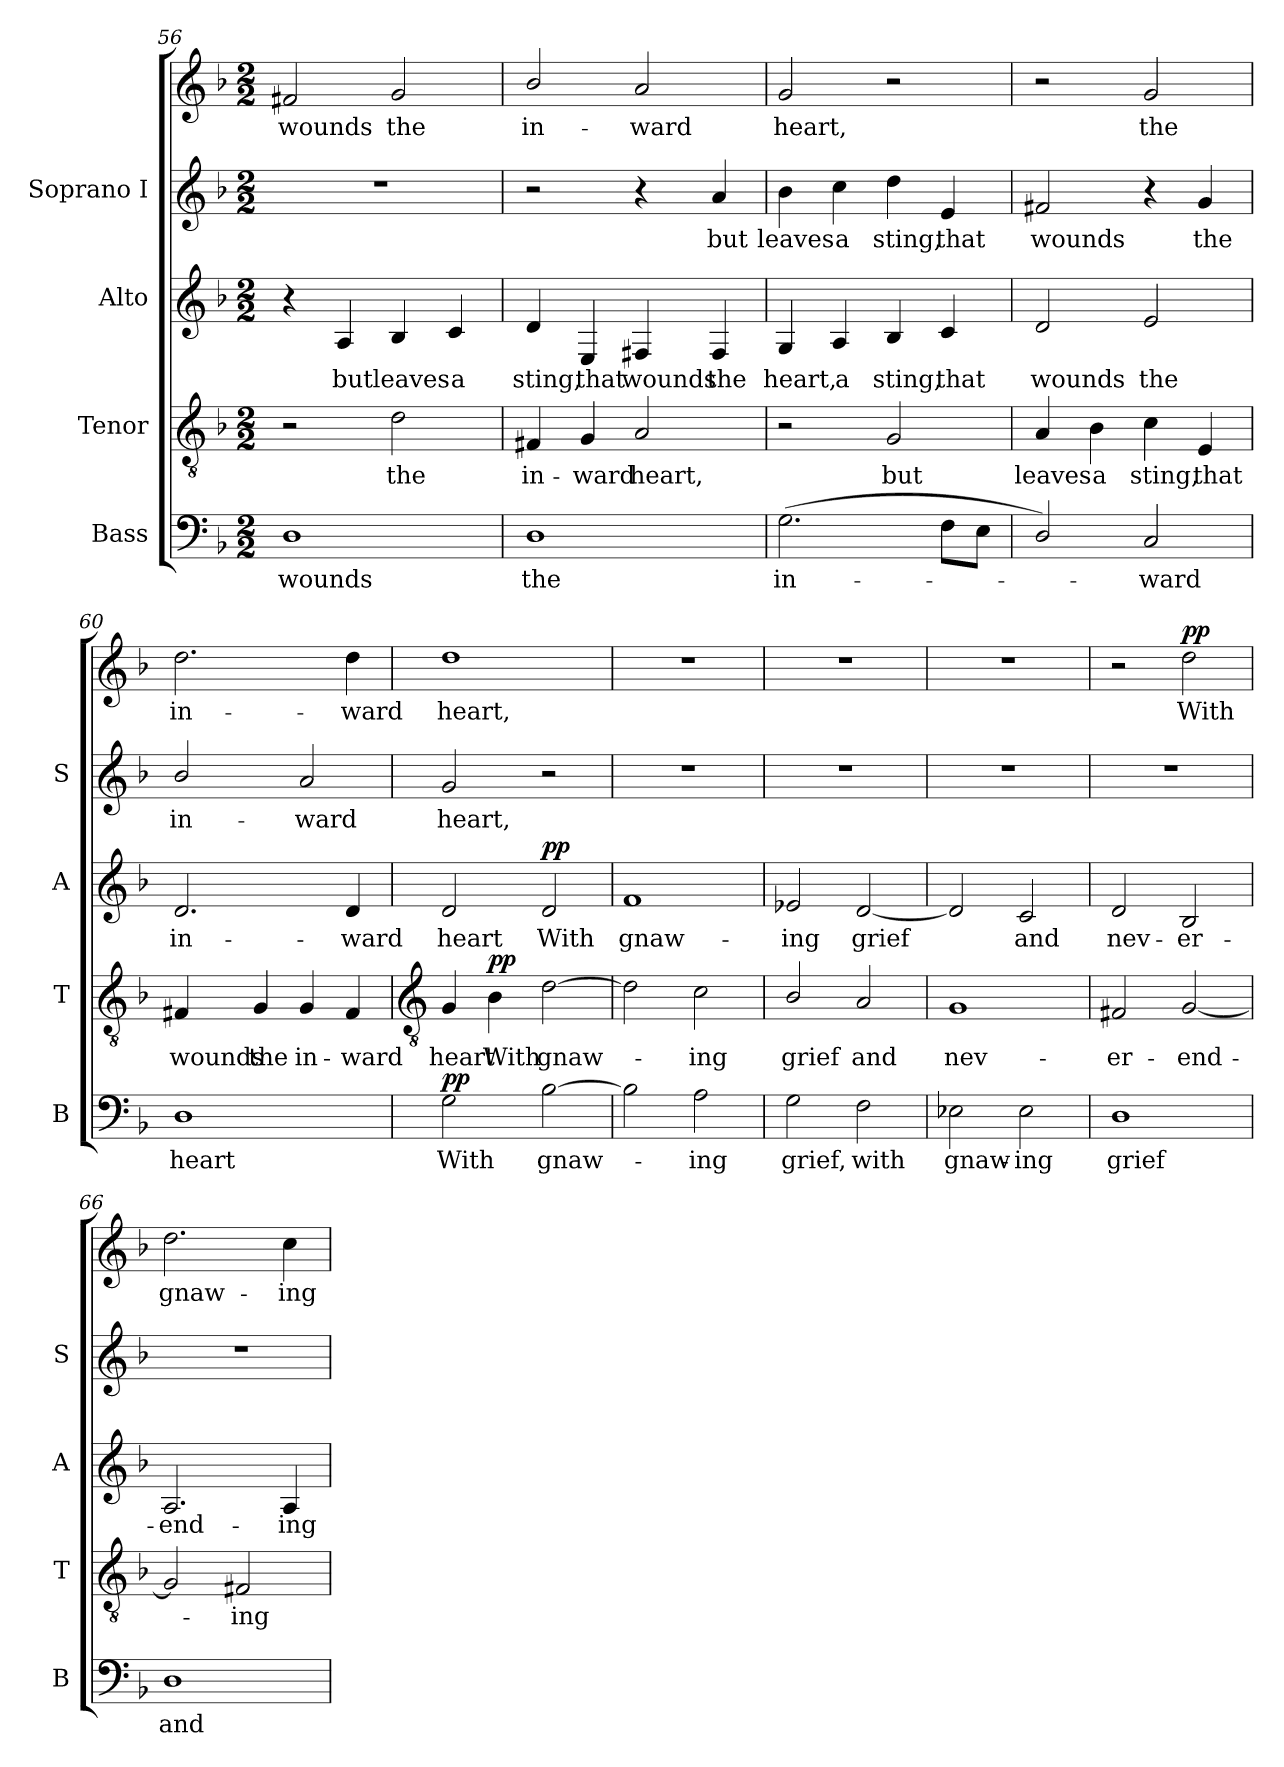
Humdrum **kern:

**kern	**text	**dynam	**kern	**text	**dynam	**kern	**text	**dynam	**kern	**text	**kern	**text	**dynam
*part4	*part4	*part4	*part3	*part3	*part3	*part2	*part2	*part2	*part1	*part1	*part1	*part1	*part1
*staff5	*staff5	*staff5	*staff4	*staff4	*staff4	*staff3	*staff3	*staff3	*staff2	*staff2	*staff1	*staff1	*staff1/2
*I"Bass	*	*	*I"Tenor	*	*	*I"Alto	*	*	*I"Soprano I	*	*	*	*
*I'B	*	*	*I'T	*	*	*I'A	*	*	*I'S	*	*	*	*
!!LO:LB:g=z
*clefF4	*	*	*clefGv2	*	*	*clefG2	*	*	*clefG2	*	*clefG2	*	*
*k[b-]	*	*	*k[b-]	*	*	*k[b-]	*	*	*k[b-]	*	*k[b-]	*	*
*F:	*	*	*F:	*	*	*F:	*	*	*F:	*	*F:	*	*
*M2/2	*	*	*M2/2	*	*	*M2/2	*	*	*M2/2	*	*M2/2	*	*
=56	=56	=56	=56	=56	=56	=56	=56	=56	=56	=56	=56	=56	=56
!	!LO:LY:b	!	!	!	!	!	!	!	!	!	!	!LO:LY:b	!
1D	wounds	.	2r	.	.	4r	.	.	1r	.	2f#X	wounds	.
!	!	!	!	!	!	!	!LO:LY:b	!	!	!	!	!	!
.	.	.	.	.	.	4A	but	.	.	.	.	.	.
!	!	!	!	!LO:LY:b	!	!	!LO:LY:b	!	!	!	!	!LO:LY:b	!
.	.	.	2d	the	.	4B-	leaves	.	.	.	2g	the	.
!	!	!	!	!	!	!	!LO:LY:b	!	!	!	!	!	!
.	.	.	.	.	.	4c	a	.	.	.	.	.	.
=57	=57	=57	=57	=57	=57	=57	=57	=57	=57	=57	=57	=57	=57
!	!LO:LY:b	!	!	!LO:LY:b	!	!	!LO:LY:b	!	!	!	!	!LO:LY:b	!
1D	the	.	4F#X	in-	.	4d	sting,	.	2r	.	2b-/	in-	.
!	!	!	!	!LO:LY:b	!	!	!LO:LY:b	!	!	!	!	!	!
.	.	.	4G	-ward	.	4E	that	.	.	.	.	.	.
!	!	!	!	!LO:LY:b	!	!	!LO:LY:b	!	!	!	!	!LO:LY:b	!
.	.	.	2A	heart,	.	4F#X	wounds	.	4r	.	2a	-ward	.
!	!	!	!	!	!	!	!LO:LY:b	!	!	!LO:LY:b	!	!	!
.	.	.	.	.	.	4F#	the	.	4a	but	.	.	.
=58	=58	=58	=58	=58	=58	=58	=58	=58	=58	=58	=58	=58	=58
!	!LO:LY:b	!	!	!	!	!	!LO:LY:b	!	!	!LO:LY:b	!	!LO:LY:b	!
(>2.G	in-	.	2r	.	.	4G	heart,	.	4b-	leaves	2g	heart,	.
!	!	!	!	!	!	!	!LO:LY:b	!	!	!LO:LY:b	!	!	!
.	.	.	.	.	.	4A	a	.	4cc	a	.	.	.
!	!	!	!	!LO:LY:b	!	!	!LO:LY:b	!	!	!LO:LY:b	!	!	!
.	.	.	2G	but	.	4B-	sting,	.	4dd	sting,	2r	.	.
!	!	!	!	!	!	!	!LO:LY:b	!	!	!LO:LY:b	!	!	!
8FL	.	.	.	.	.	4c	that	.	4e	that	.	.	.
8EJ	.	.	.	.	.	.	.	.	.	.	.	.	.
=59	=59	=59	=59	=59	=59	=59	=59	=59	=59	=59	=59	=59	=59
!	!	!	!	!LO:LY:b	!	!	!LO:LY:b	!	!	!LO:LY:b	!	!	!
2D/)	.	.	4A	leaves	.	2d	wounds	.	2f#X	wounds	2r	.	.
!	!	!	!	!LO:LY:b	!	!	!	!	!	!	!	!	!
.	.	.	4B-	a	.	.	.	.	.	.	.	.	.
!	!LO:LY:b	!	!	!LO:LY:b	!	!	!LO:LY:b	!	!	!	!	!LO:LY:b	!
2C	ward	.	4c\	sting,	.	2e	the	.	4r	.	2g	the	.
!	!	!	!	!LO:LY:b	!	!	!	!	!	!LO:LY:b	!	!	!
.	.	.	4E	that	.	.	.	.	4g	the	.	.	.
=60	=60	=60	=60	=60	=60	=60	=60	=60	=60	=60	=60	=60	=60
!	!LO:LY:b	!	!	!LO:LY:b	!	!	!LO:LY:b	!	!	!LO:LY:b	!	!LO:LY:b	!
1D	heart	.	4F#X	wounds	.	2.d	in-	.	2b-/	in-	2.dd	in-	.
!	!	!	!	!LO:LY:b	!	!	!	!	!	!	!	!	!
.	.	.	4G	the	.	.	.	.	.	.	.	.	.
!	!	!	!	!LO:LY:b	!	!	!	!	!	!LO:LY:b	!	!	!
.	.	.	4G	in-	.	.	.	.	2a	-ward	.	.	.
!	!	!	!	!LO:LY:b	!	!	!LO:LY:b	!	!	!	!	!LO:LY:b	!
.	.	.	4F#	-ward	.	4d	-ward	.	.	.	4dd	-ward	.
!!LO:LB:g=z
=61	=61	=61	=61	=61	=61	=61	=61	=61	=61	=61	=61	=61	=61
*	*	*	*clefGv2	*	*	*	*	*	*	*	*	*	*
!	!LO:LY:b	!LO:DY:b	!	!LO:LY:b	!	!	!LO:LY:b	!	!	!LO:LY:b	!	!LO:LY:b	!
2G	With	pp	4G	heart	.	2d	heart	.	2g	heart,	1dd	heart,	.
!	!	!	!	!LO:LY:b	!LO:DY:b	!	!	!	!	!	!	!	!
.	.	.	4B-	With	pp	.	.	.	.	.	.	.	.
!	!LO:LY:b	!	!	!LO:LY:b	!	!	!LO:LY:b	!LO:DY:b	!	!	!	!	!
[2B-	gnaw-	.	[2d	gnaw-	.	2d	With	pp	2r	.	.	.	.
=62	=62	=62	=62	=62	=62	=62	=62	=62	=62	=62	=62	=62	=62
!	!	!	!	!	!	!	!LO:LY:b	!	!	!	!	!	!
2B-]	.	.	2d]	.	.	1f	gnaw-	.	1r	.	1r	.	.
!	!LO:LY:b	!	!	!LO:LY:b	!	!	!	!	!	!	!	!	!
2A	ing	.	2c\	ing	.	.	.	.	.	.	.	.	.
=63	=63	=63	=63	=63	=63	=63	=63	=63	=63	=63	=63	=63	=63
!	!LO:LY:b	!	!	!LO:LY:b	!	!	!LO:LY:b	!	!	!	!	!	!
2G	grief,	.	2B-/	grief	.	2e-X	-ing	.	1r	.	1r	.	.
!	!LO:LY:b	!	!	!LO:LY:b	!	!	!LO:LY:b	!	!	!	!	!	!
2F	with	.	2A	and	.	[2d	grief	.	.	.	.	.	.
=64	=64	=64	=64	=64	=64	=64	=64	=64	=64	=64	=64	=64	=64
!	!LO:LY:b	!	!	!LO:LY:b	!	!	!	!	!	!	!	!	!
2E-X\	gnaw-	.	1G	nev-	.	2d]	.	.	1r	.	1r	.	.
!	!LO:LY:b	!	!	!	!	!	!LO:LY:b	!	!	!	!	!	!
2E-\	-ing	.	.	.	.	2c	and	.	.	.	.	.	.
=65	=65	=65	=65	=65	=65	=65	=65	=65	=65	=65	=65	=65	=65
!	!LO:LY:b	!	!	!LO:LY:b	!	!	!LO:LY:b	!	!	!	!	!	!
1D	grief	.	2F#X	-er-	.	2d	nev-	.	1r	.	2r	.	.
!	!	!	!	!LO:LY:b	!	!	!LO:LY:b	!	!	!	!	!LO:LY:b	!LO:DY:b
.	.	.	[2G	-end-	.	2B-	-er-	.	.	.	2dd	With	pp
=66	=66	=66	=66	=66	=66	=66	=66	=66	=66	=66	=66	=66	=66
!	!LO:LY:b	!	!	!	!	!	!LO:LY:b	!	!	!	!	!LO:LY:b	!
1D	and	.	2G]	.	.	2.A	-end-	.	1r	.	2.dd	gnaw-	.
!	!	!	!	!LO:LY:b	!	!	!	!	!	!	!	!	!
.	.	.	2F#X	ing	.	.	.	.	.	.	.	.	.
!	!	!	!	!	!	!	!LO:LY:b	!	!	!	!	!LO:LY:b	!
.	.	.	.	.	.	4A	-ing	.	.	.	4cc\	-ing	.
=	=	=	=	=	=	=	=	=	=	=	=	=	=
*-	*-	*-	*-	*-	*-	*-	*-	*-	*-	*-	*-	*-	*-
